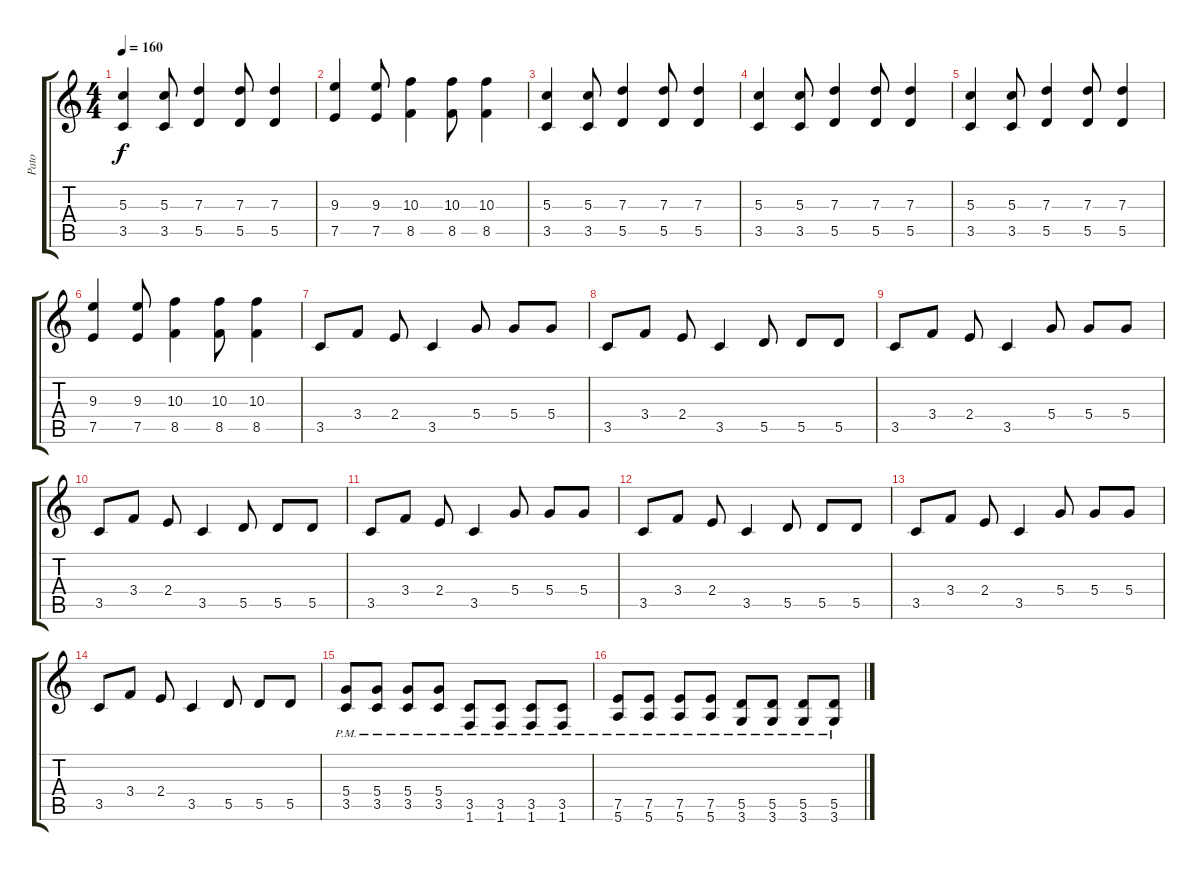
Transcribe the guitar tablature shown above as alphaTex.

\track ("Pato" "Pato") {instrument overdrivenguitar}
\staff {score tabs}
\tuning (E4 B3 G3 D3 A2 E2) {hide}
\ts (4 4)
\tempo 160
\clef g2
\ks c
(5.3 3.5).4{dy f} (5.3 3.5).8 (7.3 5.5).4 (7.3 5.5).8 (7.3 5.5).4 |
(9.3 7.5).4 (9.3 7.5).8 (10.3 8.5).4 (10.3 8.5).8 (10.3 8.5).4 |
(5.3 3.5).4 (5.3 3.5).8 (7.3 5.5).4 (7.3 5.5).8 (7.3 5.5).4 |
(5.3 3.5).4 (5.3 3.5).8 (7.3 5.5).4 (7.3 5.5).8 (7.3 5.5).4 |
(5.3 3.5).4 (5.3 3.5).8 (7.3 5.5).4 (7.3 5.5).8 (7.3 5.5).4 |
(9.3 7.5).4 (9.3 7.5).8 (10.3 8.5).4 (10.3 8.5).8 (10.3 8.5).4 |
3.5.8 3.4.8 2.4.8 3.5.4 5.4.8 5.4.8 5.4.8 |
3.5.8 3.4.8 2.4.8 3.5.4 5.5.8 5.5.8 5.5.8 |
3.5.8 3.4.8 2.4.8 3.5.4 5.4.8 5.4.8 5.4.8 |
3.5.8 3.4.8 2.4.8 3.5.4 5.5.8 5.5.8 5.5.8 |
3.5.8 3.4.8 2.4.8 3.5.4 5.4.8 5.4.8 5.4.8 |
3.5.8 3.4.8 2.4.8 3.5.4 5.5.8 5.5.8 5.5.8 |
3.5.8 3.4.8 2.4.8 3.5.4 5.4.8 5.4.8 5.4.8 |
3.5.8 3.4.8 2.4.8 3.5.4 5.5.8 5.5.8 5.5.8 |
(5.4{pm} 3.5{pm}).8 (5.4{pm} 3.5{pm}).8 (5.4{pm} 3.5{pm}).8 (5.4{pm} 3.5{pm}).8 (3.5{pm} 1.6{pm}).8 (3.5{pm} 1.6{pm}).8 (3.5{pm} 1.6{pm}).8 (3.5{pm} 1.6{pm}).8 |
(7.5{pm} 5.6{pm}).8 (7.5{pm} 5.6{pm}).8 (7.5{pm} 5.6{pm}).8 (7.5{pm} 5.6{pm}).8 (5.5{pm} 3.6{pm}).8 (5.5{pm} 3.6{pm}).8 (5.5{pm} 3.6{pm}).8 (5.5{pm} 3.6).8
